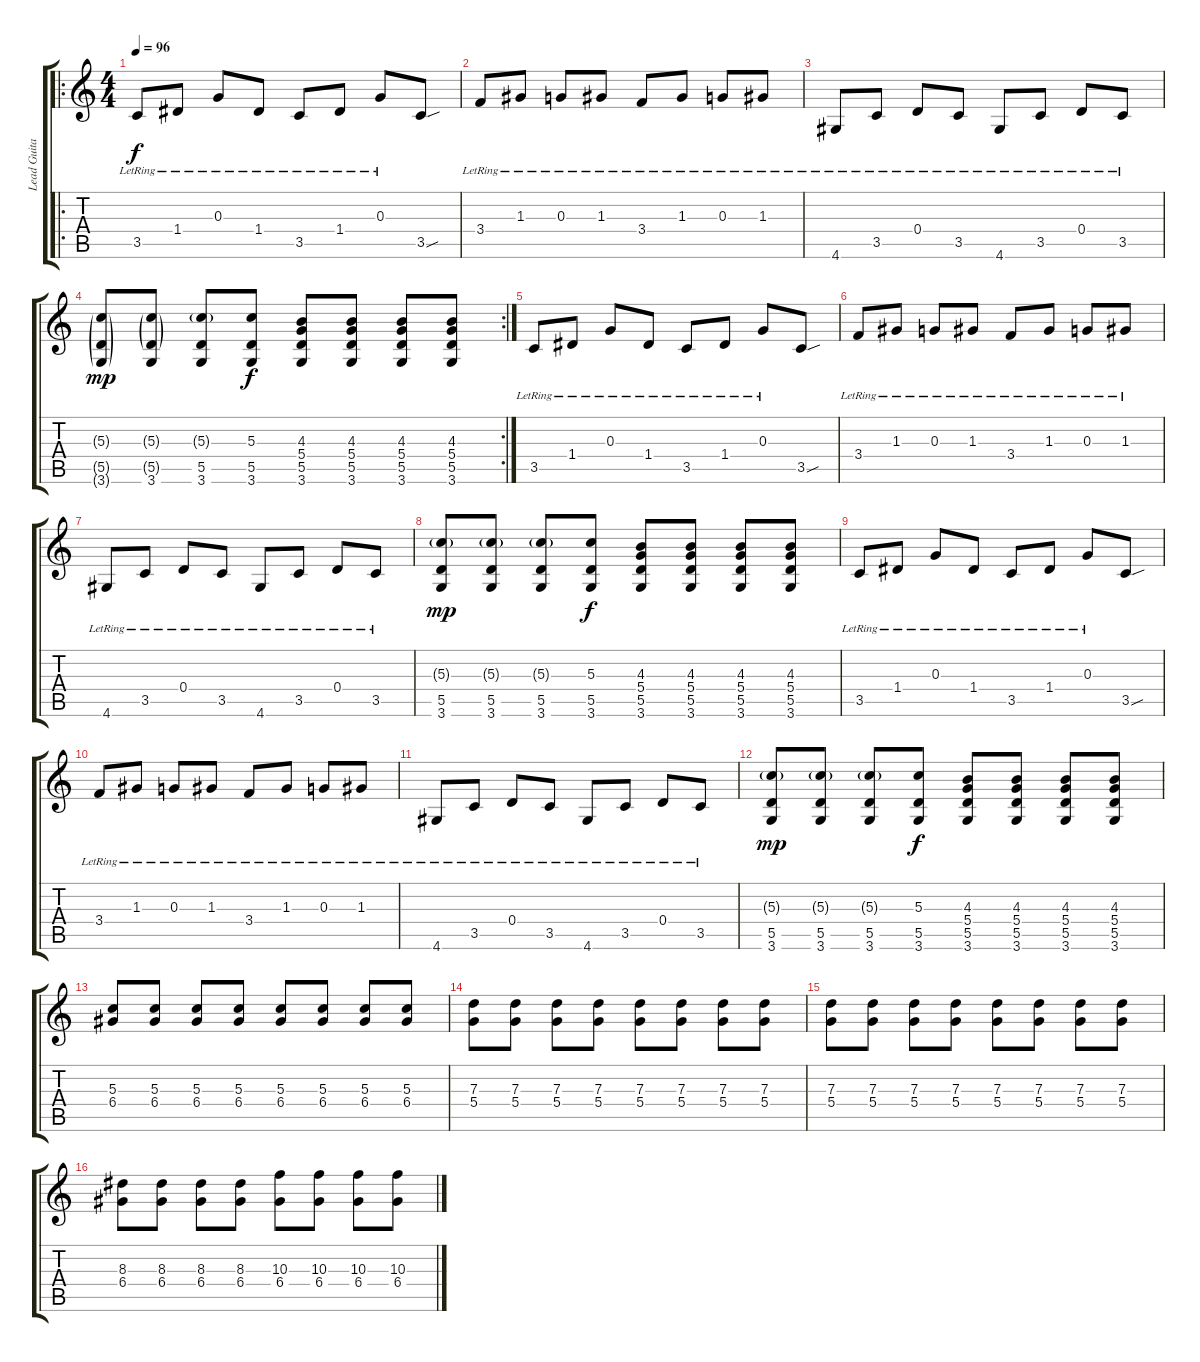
\track ("Lead Guitar" "Lead Guita") {instrument acousticguitarnylon}
\staff {score tabs}
\tuning (E4 B3 G3 D3 A2 E2) {hide}
\ro
\ts (4 4)
\tempo 96
\clef g2
\ks c
3.5{lr}.8{dy f instrument acousticguitarnylon} 1.4{lr}.8 0.3{lr}.8 1.4{lr}.8 3.5{lr}.8 1.4{lr}.8 0.3{lr}.8 3.5{sou}.8 |
3.4{lr}.8 1.3{lr}.8 0.3{lr}.8 1.3{lr}.8 3.4{lr}.8 1.3{lr}.8 0.3{lr}.8 1.3{lr}.8 |
4.6{lr}.8 3.5{lr}.8 0.4{lr}.8 3.5{lr}.8 4.6{lr}.8 3.5{lr}.8 0.4{lr}.8 3.5{lr}.8 |
\rc 2
(5.3{g} 5.5{g} 3.6{g}).8{dy mp} (5.3{g} 5.5{g} 3.6).8 (5.3{g} 5.5 3.6).8 (5.3 5.5 3.6).8{dy f} (4.3 5.4 5.5 3.6).8 (4.3 5.4 5.5 3.6).8 (4.3 5.4 5.5 3.6).8 (4.3 5.4 5.5 3.6).8 |
3.5{lr}.8 1.4{lr}.8 0.3{lr}.8 1.4{lr}.8 3.5{lr}.8 1.4{lr}.8 0.3{lr}.8 3.5{sou}.8 |
3.4{lr}.8 1.3{lr}.8 0.3{lr}.8 1.3{lr}.8 3.4{lr}.8 1.3{lr}.8 0.3{lr}.8 1.3{lr}.8 |
4.6{lr}.8 3.5{lr}.8 0.4{lr}.8 3.5{lr}.8 4.6{lr}.8 3.5{lr}.8 0.4{lr}.8 3.5{lr}.8 |
(5.3{g} 5.5 3.6).8{dy mp} (5.3{g} 5.5 3.6).8 (5.3{g} 5.5 3.6).8 (5.3 5.5 3.6).8{dy f} (4.3 5.4 5.5 3.6).8 (4.3 5.4 5.5 3.6).8 (4.3 5.4 5.5 3.6).8 (4.3 5.4 5.5 3.6).8 |
3.5{lr}.8 1.4{lr}.8 0.3{lr}.8 1.4{lr}.8 3.5{lr}.8 1.4{lr}.8 0.3{lr}.8 3.5{sou}.8 |
3.4{lr}.8 1.3{lr}.8 0.3{lr}.8 1.3{lr}.8 3.4{lr}.8 1.3{lr}.8 0.3{lr}.8 1.3{lr}.8 |
4.6{lr}.8 3.5{lr}.8 0.4{lr}.8 3.5{lr}.8 4.6{lr}.8 3.5{lr}.8 0.4{lr}.8 3.5{lr}.8 |
(5.3{g} 5.5 3.6).8{dy mp} (5.3{g} 5.5 3.6).8 (5.3{g} 5.5 3.6).8 (5.3 5.5 3.6).8{dy f} (4.3 5.4 5.5 3.6).8 (4.3 5.4 5.5 3.6).8 (4.3 5.4 5.5 3.6).8 (4.3 5.4 5.5 3.6).8 |
(5.3 6.4).8 (5.3 6.4).8 (5.3 6.4).8 (5.3 6.4).8 (5.3 6.4).8 (5.3 6.4).8 (5.3 6.4).8 (5.3 6.4).8 |
(7.3 5.4).8 (7.3 5.4).8 (7.3 5.4).8 (7.3 5.4).8 (7.3 5.4).8 (7.3 5.4).8 (7.3 5.4).8 (7.3 5.4).8 |
(7.3 5.4).8 (7.3 5.4).8 (7.3 5.4).8 (7.3 5.4).8 (7.3 5.4).8 (7.3 5.4).8 (7.3 5.4).8 (7.3 5.4).8 |
(8.3 6.4).8 (8.3 6.4).8 (8.3 6.4).8 (8.3 6.4).8 (10.3 6.4).8 (10.3 6.4).8 (10.3 6.4).8 (10.3 6.4).8
